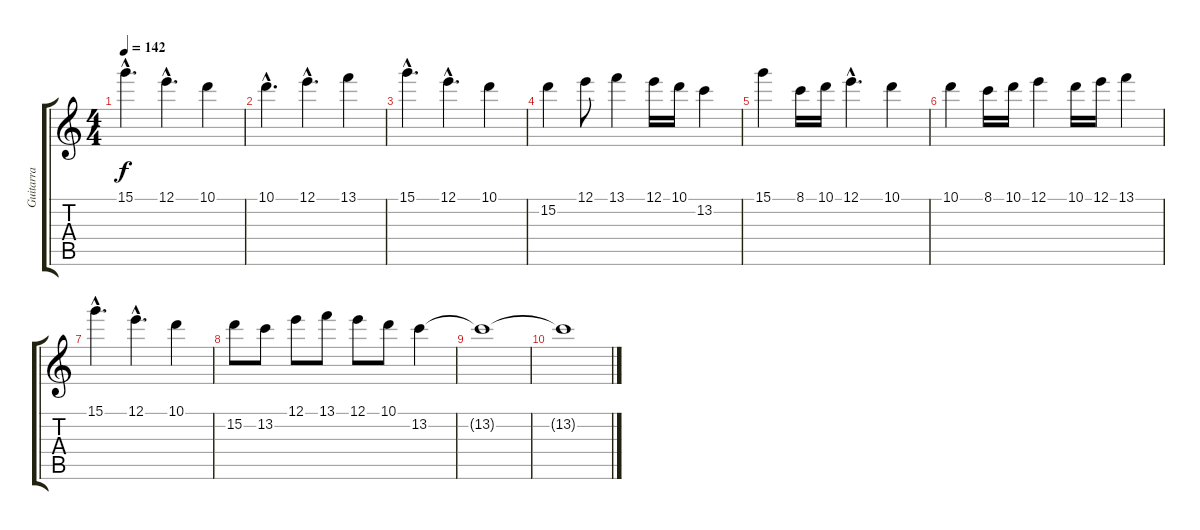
\track ("Guitarra" "Guitarra") {instrument distortionguitar}
\staff {score tabs}
\tuning (E4 B3 G3 D3 A2 E2) {hide}
\ts (4 4)
\tempo 142
\clef g2
\ks c
15.1{hac}.4{d dy f} 12.1{hac}.4{d} 10.1.4 |
10.1{hac}.4{d} 12.1{hac}.4{d} 13.1.4 |
15.1{hac}.4{d} 12.1{hac}.4{d} 10.1.4 |
15.2.4 12.1.8 13.1.4 12.1.16 10.1.16 13.2.4 |
15.1.4 8.1.16 10.1.16 12.1{hac}.4{d} 10.1.4 |
10.1.4 8.1.16 10.1.16 12.1.4 10.1.16 12.1.16 13.1.4 |
15.1{hac}.4{d} 12.1{hac}.4{d} 10.1.4 |
15.2.8 13.2.8 12.1.8 13.1.8 12.1.8 10.1.8 13.2.4 |
13.2{t}.1{volume 0} |
13.2{t}.1
